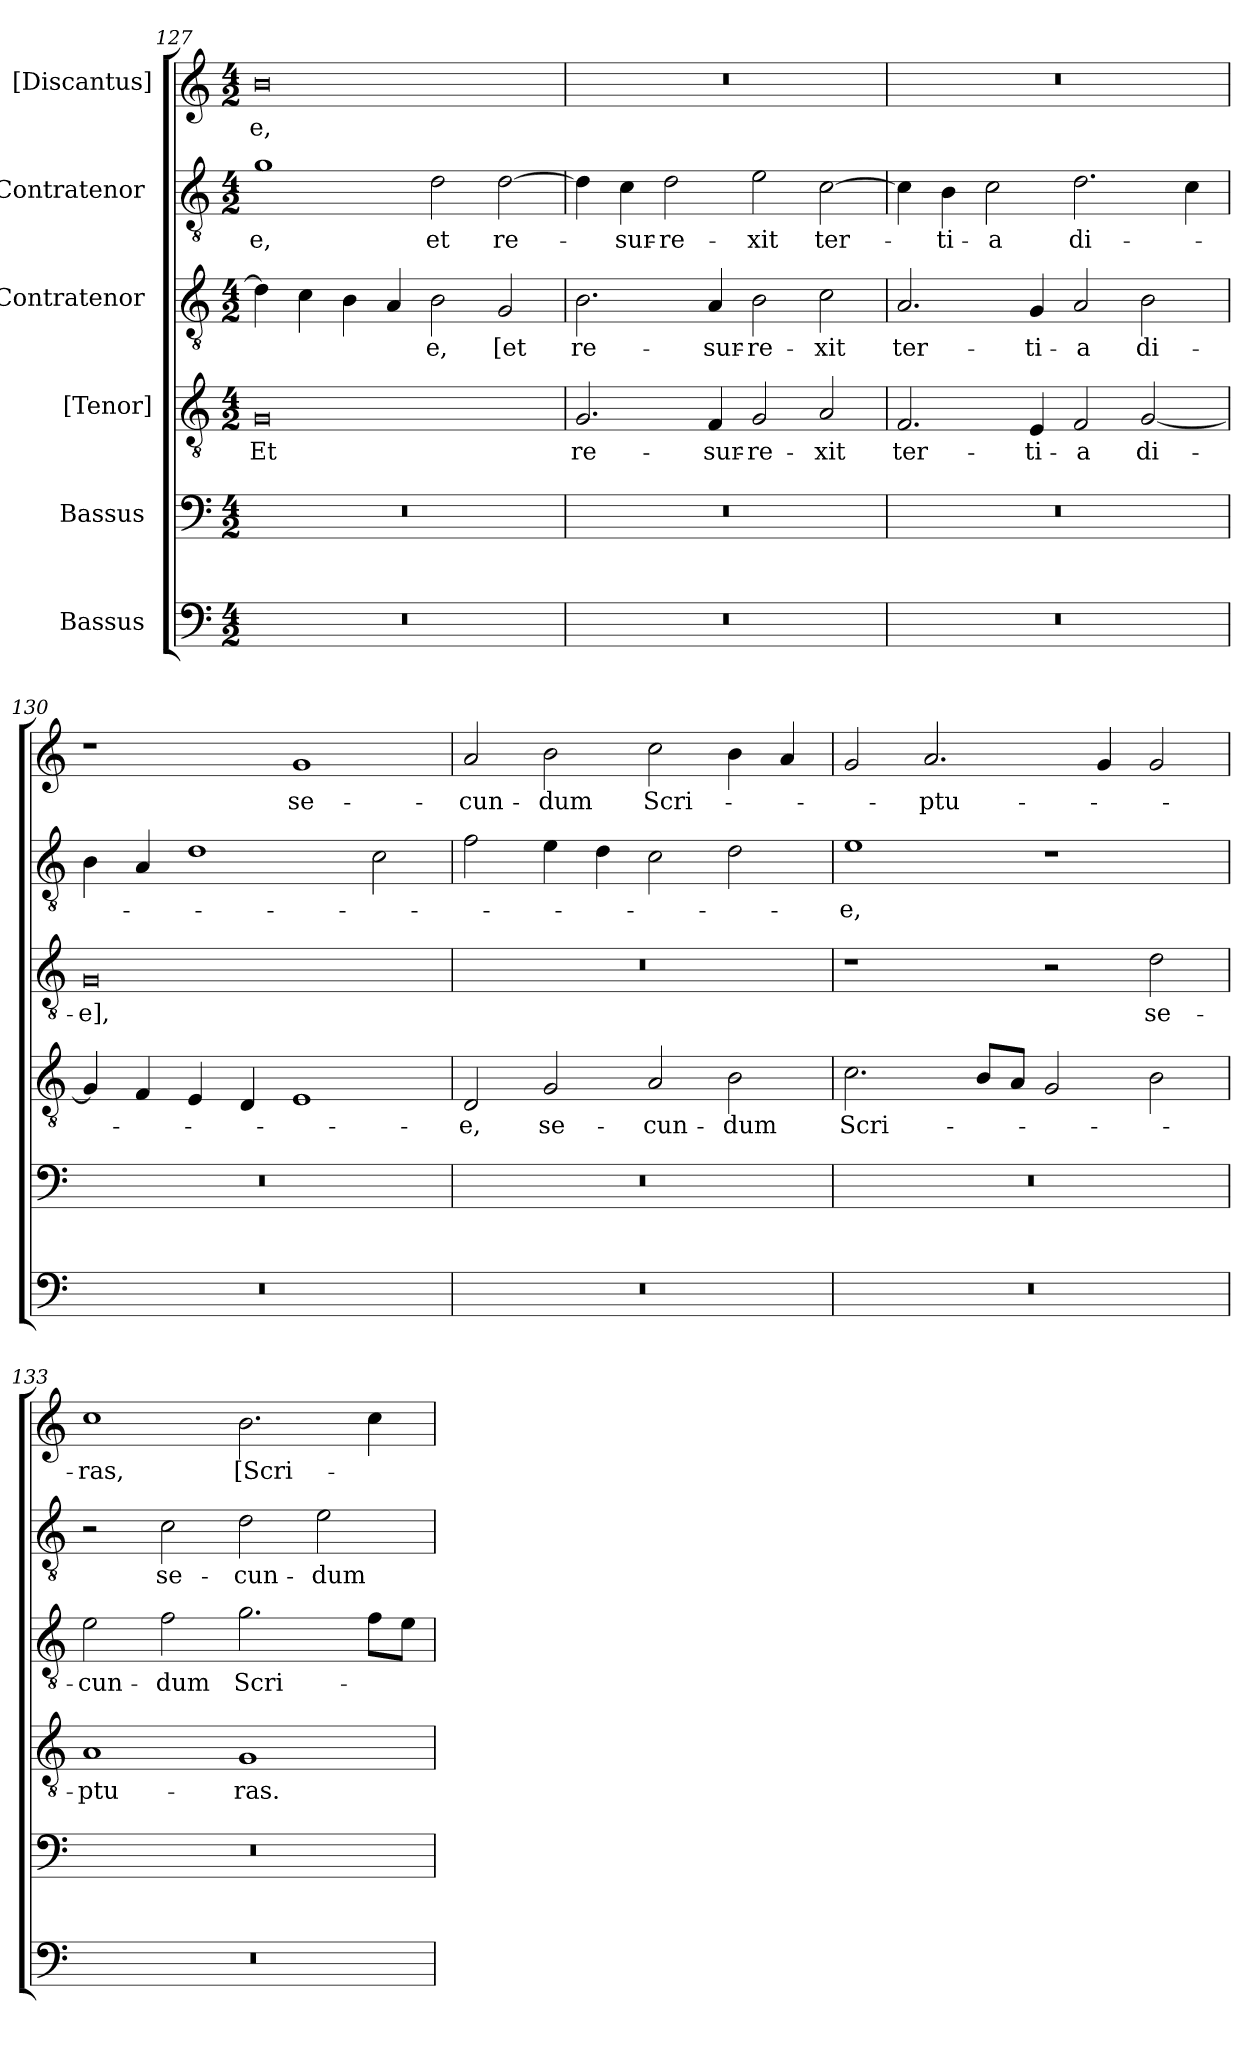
**kern	**kern	**kern	**text	**kern	**text	**kern	**text	**kern	**text
*part6	*part5	*part4	*part4	*part3	*part3	*part2	*part2	*part1	*part1
*staff6	*staff5	*staff4	*staff4	*staff3	*staff3	*staff2	*staff2	*staff1	*staff1
*I"Bassus [2]	*I"Bassus [1]	*I"[Tenor]	*	*I"Contratenor [2]	*	*I"Contratenor [1]	*	*I"[Discantus]	*
*clefF4	*clefF4	*clefGv2	*	*clefGv2	*	*clefGv2	*	*clefG2	*
*k[]	*k[]	*k[]	*	*k[]	*	*k[]	*	*k[]	*
*M4/2	*M4/2	*M4/2	*	*M4/2	*	*M4/2	*	*M4/2	*
=127	=127	=127	=127	=127	=127	=127	=127	=127	=127
0r	0r	0G/	Et	4d\]	.	1g\	-e,	0b\	-e,
.	.	.	.	4c\	.	.	.	.	.
.	.	.	.	4B\	.	.	.	.	.
.	.	.	.	4A/	.	.	.	.	.
.	.	.	.	2B\	-e,	2d\	et	.	.
.	.	.	.	2G/	[et	[2d\	re-	.	.
=128	=128	=128	=128	=128	=128	=128	=128	=128	=128
0r	0r	2.G/	re-	2.B\	re-	4d\]	.	0r	.
.	.	.	.	.	.	4c\	-sur-	.	.
.	.	.	.	.	.	2d\	-re-	.	.
.	.	4F/	-sur-	4A/	-sur-	.	.	.	.
.	.	2G/	-re-	2B\	-re-	2e\	-xit	.	.
.	.	2A/	-xit	2c\	-xit	[2c\	ter-	.	.
=129	=129	=129	=129	=129	=129	=129	=129	=129	=129
0r	0r	2.F/	ter-	2.A/	ter-	4c\]	.	0r	.
.	.	.	.	.	.	4B\	-ti-	.	.
.	.	.	.	.	.	2c\	-a	.	.
.	.	4E/	-ti-	4G/	-ti-	.	.	.	.
.	.	2F/	-a	2A/	-a	2.d\	di-	.	.
.	.	[2G/	di-	2B\	di-	.	.	.	.
.	.	.	.	.	.	4c\	.	.	.
=130	=130	=130	=130	=130	=130	=130	=130	=130	=130
0r	0r	4G/]	.	0G/	-e],	4B\	.	1r	.
.	.	4F/	.	.	.	4A/	.	.	.
.	.	4E/	.	.	.	1d\	.	.	.
.	.	4D/	.	.	.	.	.	.	.
.	.	1E/	.	.	.	.	.	1g/	se-
.	.	.	.	.	.	2c\	.	.	.
=131	=131	=131	=131	=131	=131	=131	=131	=131	=131
0r	0r	2D/	-e,	0r	.	2f\	.	2a/	-cun-
.	.	2G/	se-	.	.	4e\	.	2b\	-dum
.	.	.	.	.	.	4d\	.	.	.
.	.	2A/	-cun-	.	.	2c\	.	2cc\	Scri-
.	.	2B\	-dum	.	.	2d\	.	4b\	.
.	.	.	.	.	.	.	.	4a/	.
=132	=132	=132	=132	=132	=132	=132	=132	=132	=132
0r	0r	2.c\	Scri-	1r	.	1e\	-e,	2g/	.
.	.	.	.	.	.	.	.	2.a/	-ptu-
.	.	8B/L	.	.	.	.	.	.	.
.	.	8A/J	.	.	.	.	.	.	.
.	.	2G/	.	2r	.	1r	.	.	.
.	.	.	.	.	.	.	.	4g/	.
.	.	2B\	.	2d\	se-	.	.	2g/	.
=133	=133	=133	=133	=133	=133	=133	=133	=133	=133
0r	0r	1A/	-ptu-	2e\	-cun-	2r	.	1cc\	-ras,
.	.	.	.	2f\	-dum	2c\	se-	.	.
.	.	1G/	-ras.	2.g\	Scri-	2d\	-cun-	2.b\	[Scri-
.	.	.	.	.	.	2e\	-dum	.	.
.	.	.	.	8f\L	.	.	.	4cc\	.
.	.	.	.	8e\J	.	.	.	.	.
=	=	=	=	=	=	=	=	=	=
*-	*-	*-	*-	*-	*-	*-	*-	*-	*-
